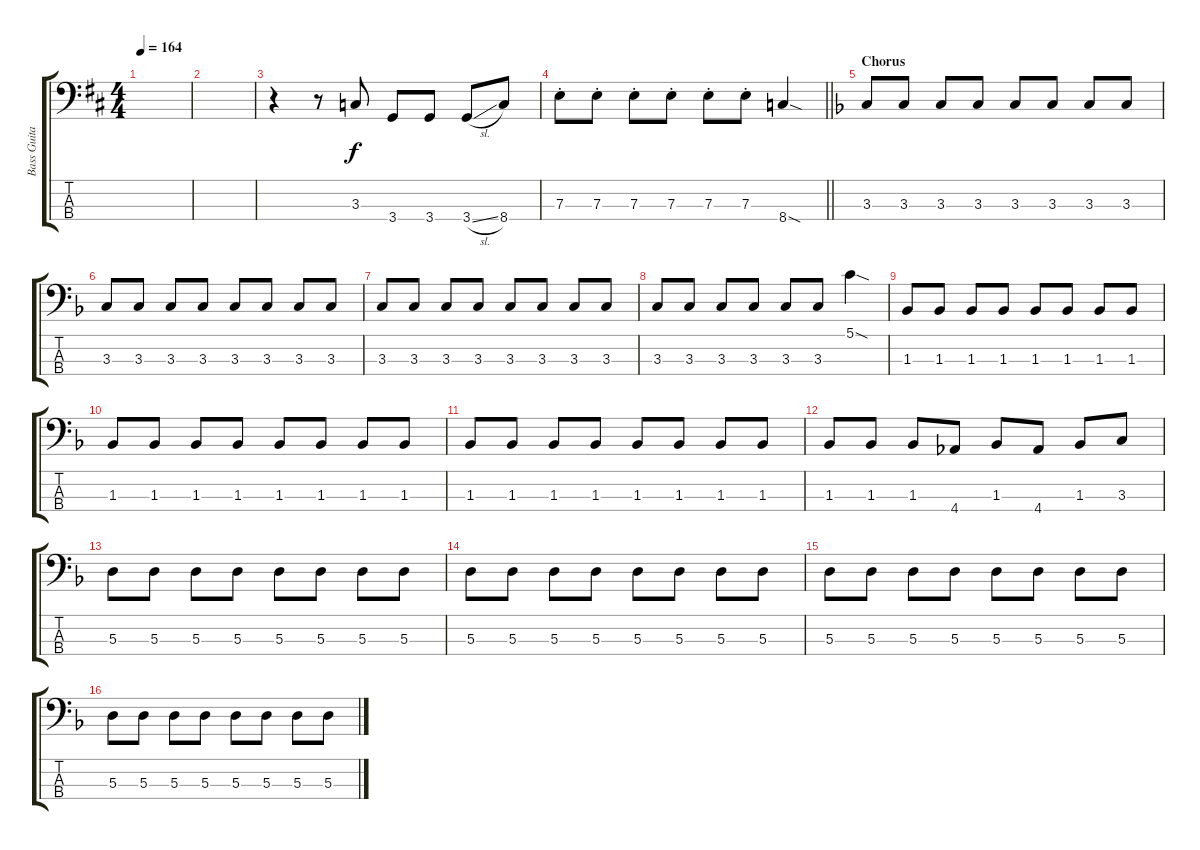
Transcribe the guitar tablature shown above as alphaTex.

\track ("Bass Guitar" "Bass Guita") {instrument electricbassfinger}
\staff {score tabs}
\tuning (G2 D2 A1 E1) {hide}
\ts (4 4)
\tempo 164
\clef f4
\ks bminor
|
|
r.4 r.8 3.3.8 3.4.8 3.4.8 3.4{sl}.8 8.4.8 |
\barLineRight lightlight
7.3{st}.8 7.3{st}.8 7.3{st}.8 7.3{st}.8 7.3{st}.8 7.3{st}.8 8.4{sod}.4 |
\section ("" "Chorus")
\ks dminor
3.3.8 3.3.8 3.3.8 3.3.8 3.3.8 3.3.8 3.3.8 3.3.8 |
3.3.8 3.3.8 3.3.8 3.3.8 3.3.8 3.3.8 3.3.8 3.3.8 |
3.3.8 3.3.8 3.3.8 3.3.8 3.3.8 3.3.8 3.3.8 3.3.8 |
3.3.8 3.3.8 3.3.8 3.3.8 3.3.8 3.3.8 5.1{sod}.4 |
1.3.8 1.3.8 1.3.8 1.3.8 1.3.8 1.3.8 1.3.8 1.3.8 |
1.3.8 1.3.8 1.3.8 1.3.8 1.3.8 1.3.8 1.3.8 1.3.8 |
1.3.8 1.3.8 1.3.8 1.3.8 1.3.8 1.3.8 1.3.8 1.3.8 |
1.3.8 1.3.8 1.3.8 4.4.8 1.3.8 4.4.8 1.3.8 3.3.8 |
5.3.8 5.3.8 5.3.8 5.3.8 5.3.8 5.3.8 5.3.8 5.3.8 |
5.3.8 5.3.8 5.3.8 5.3.8 5.3.8 5.3.8 5.3.8 5.3.8 |
5.3.8 5.3.8 5.3.8 5.3.8 5.3.8 5.3.8 5.3.8 5.3.8 |
5.3.8 5.3.8 5.3.8 5.3.8 5.3.8 5.3.8 5.3.8 5.3.8
